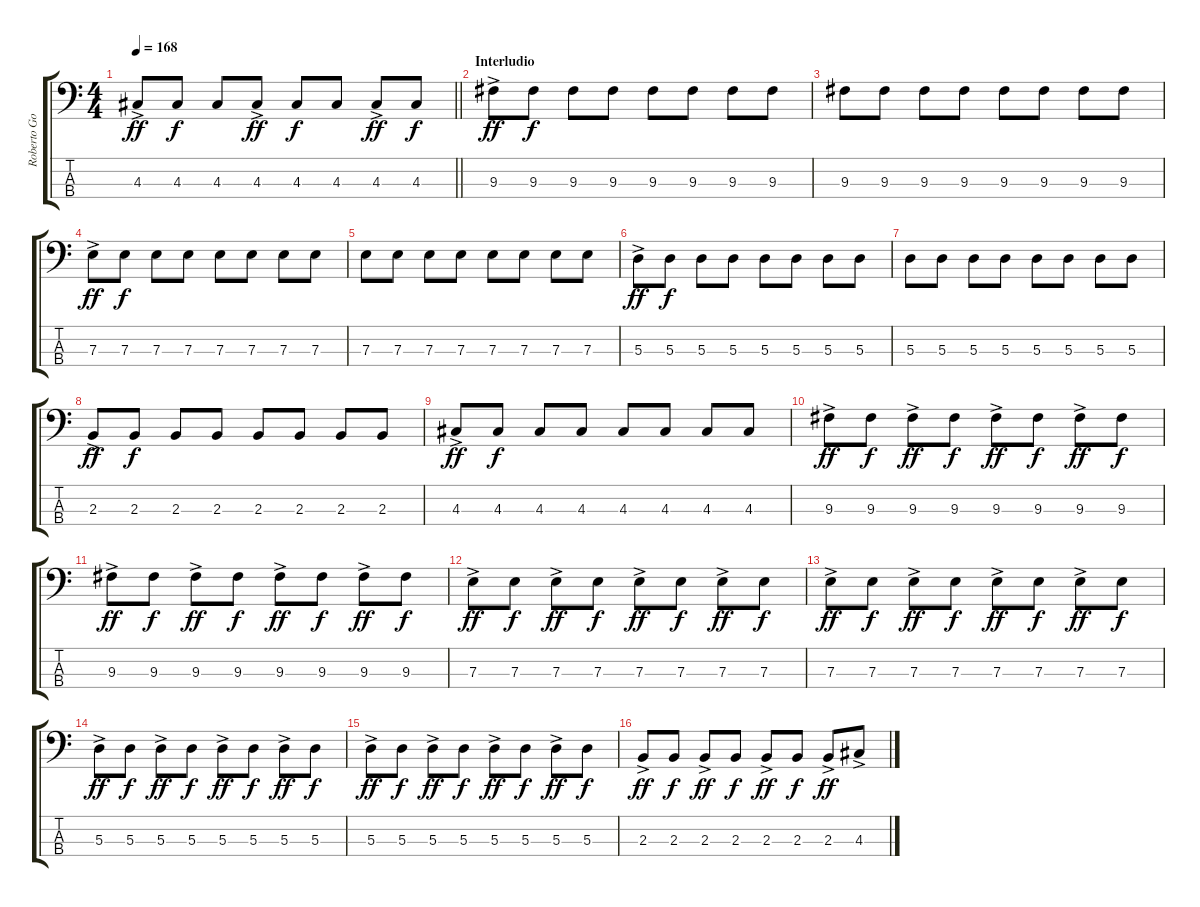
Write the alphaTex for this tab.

\track ("Roberto Gonzalo" "Roberto Go") {instrument electricbassfinger}
\staff {score tabs}
\tuning (G2 D2 A1 E1) {hide}
\ts (4 4)
\tempo 168
\clef f4
\barLineRight lightlight
\ks c
4.3{ac}.8{dy ff} 4.3.8{dy f} 4.3.8 4.3{ac}.8{dy ff} 4.3.8{dy f} 4.3.8 4.3{ac}.8{dy ff} 4.3.8{dy f} |
\section ("" "Interludio")
9.3{ac}.8{dy ff} 9.3.8{dy f} 9.3.8 9.3.8 9.3.8 9.3.8 9.3.8 9.3.8 |
9.3.8 9.3.8 9.3.8 9.3.8 9.3.8 9.3.8 9.3.8 9.3.8 |
7.3{ac}.8{dy ff} 7.3.8{dy f} 7.3.8 7.3.8 7.3.8 7.3.8 7.3.8 7.3.8 |
7.3.8 7.3.8 7.3.8 7.3.8 7.3.8 7.3.8 7.3.8 7.3.8 |
5.3{ac}.8{dy ff} 5.3.8{dy f} 5.3.8 5.3.8 5.3.8 5.3.8 5.3.8 5.3.8 |
5.3.8 5.3.8 5.3.8 5.3.8 5.3.8 5.3.8 5.3.8 5.3.8 |
2.3{ac}.8{dy ff} 2.3.8{dy f} 2.3.8 2.3.8 2.3.8 2.3.8 2.3.8 2.3.8 |
4.3{ac}.8{dy ff} 4.3.8{dy f} 4.3.8 4.3.8 4.3.8 4.3.8 4.3.8 4.3.8 |
9.3{ac}.8{dy ff} 9.3.8{dy f} 9.3{ac}.8{dy ff} 9.3.8{dy f} 9.3{ac}.8{dy ff} 9.3.8{dy f} 9.3{ac}.8{dy ff} 9.3.8{dy f} |
9.3{ac}.8{dy ff} 9.3.8{dy f} 9.3{ac}.8{dy ff} 9.3.8{dy f} 9.3{ac}.8{dy ff} 9.3.8{dy f} 9.3{ac}.8{dy ff} 9.3.8{dy f} |
7.3{ac}.8{dy ff} 7.3.8{dy f} 7.3{ac}.8{dy ff} 7.3.8{dy f} 7.3{ac}.8{dy ff} 7.3.8{dy f} 7.3{ac}.8{dy ff} 7.3.8{dy f} |
7.3{ac}.8{dy ff} 7.3.8{dy f} 7.3{ac}.8{dy ff} 7.3.8{dy f} 7.3{ac}.8{dy ff} 7.3.8{dy f} 7.3{ac}.8{dy ff} 7.3.8{dy f} |
5.3{ac}.8{dy ff} 5.3.8{dy f} 5.3{ac}.8{dy ff} 5.3.8{dy f} 5.3{ac}.8{dy ff} 5.3.8{dy f} 5.3{ac}.8{dy ff} 5.3.8{dy f} |
5.3{ac}.8{dy ff} 5.3.8{dy f} 5.3{ac}.8{dy ff} 5.3.8{dy f} 5.3{ac}.8{dy ff} 5.3.8{dy f} 5.3{ac}.8{dy ff} 5.3.8{dy f} |
2.3{ac}.8{dy ff} 2.3.8{dy f} 2.3{ac}.8{dy ff} 2.3.8{dy f} 2.3{ac}.8{dy ff} 2.3.8{dy f} 2.3{ac}.8{dy ff} 4.3{ac}.8
